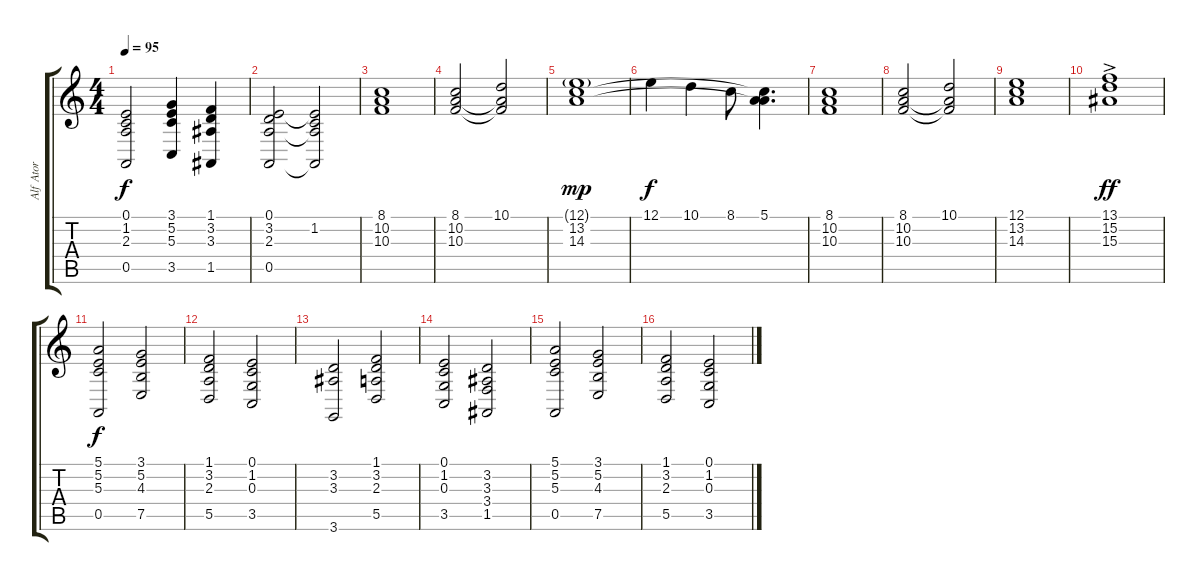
\track ("Alf Ator" "Alf Ator") {instrument tremolostrings}
\staff {score tabs}
\tuning (E4 B3 G3 D3 A2 E2) {hide}
\ts (4 4)
\tempo 95
\clef g2
\ks c
(0.1 1.2 2.3 0.5).2{dy f} (3.1 5.2 5.3 3.5).4 (1.1 3.2 3.3 1.5).4 |
(0.1 3.2 2.3 0.5).2 (0.1{t} 1.2 2.3{t} 0.5{t}).2 |
(8.1 10.2 10.3).1 |
(8.1 10.2 10.3).2 (10.1 10.2{t} 10.3{t}).2 |
(12.1{g} 13.2 14.3).1{dy mp} |
12.1.4{dy f} 10.1.4 8.1.8 (5.1 13.2{t} 14.3{t}).4{d} |
(8.1 10.2 10.3).1 |
(8.1 10.2 10.3).2 (10.1 10.2{t} 10.3{t}).2 |
(12.1 13.2 14.3).1 |
(13.1{ac} 15.2 15.3).1{dy ff} |
(5.1 5.2 5.3 0.5).2{dy f} (3.1 5.2 4.3 7.5).2 |
(1.1 3.2 2.3 5.5).2 (0.1 1.2 0.3 3.5).2 |
(3.2 3.3 3.6).2 (1.1 3.2 2.3 5.5).2 |
(0.1 1.2 0.3 3.5).2 (3.2 3.3 3.4 1.5).2 |
(5.1 5.2 5.3 0.5).2 (3.1 5.2 4.3 7.5).2 |
(1.1 3.2 2.3 5.5).2 (0.1 1.2 0.3 3.5).2
